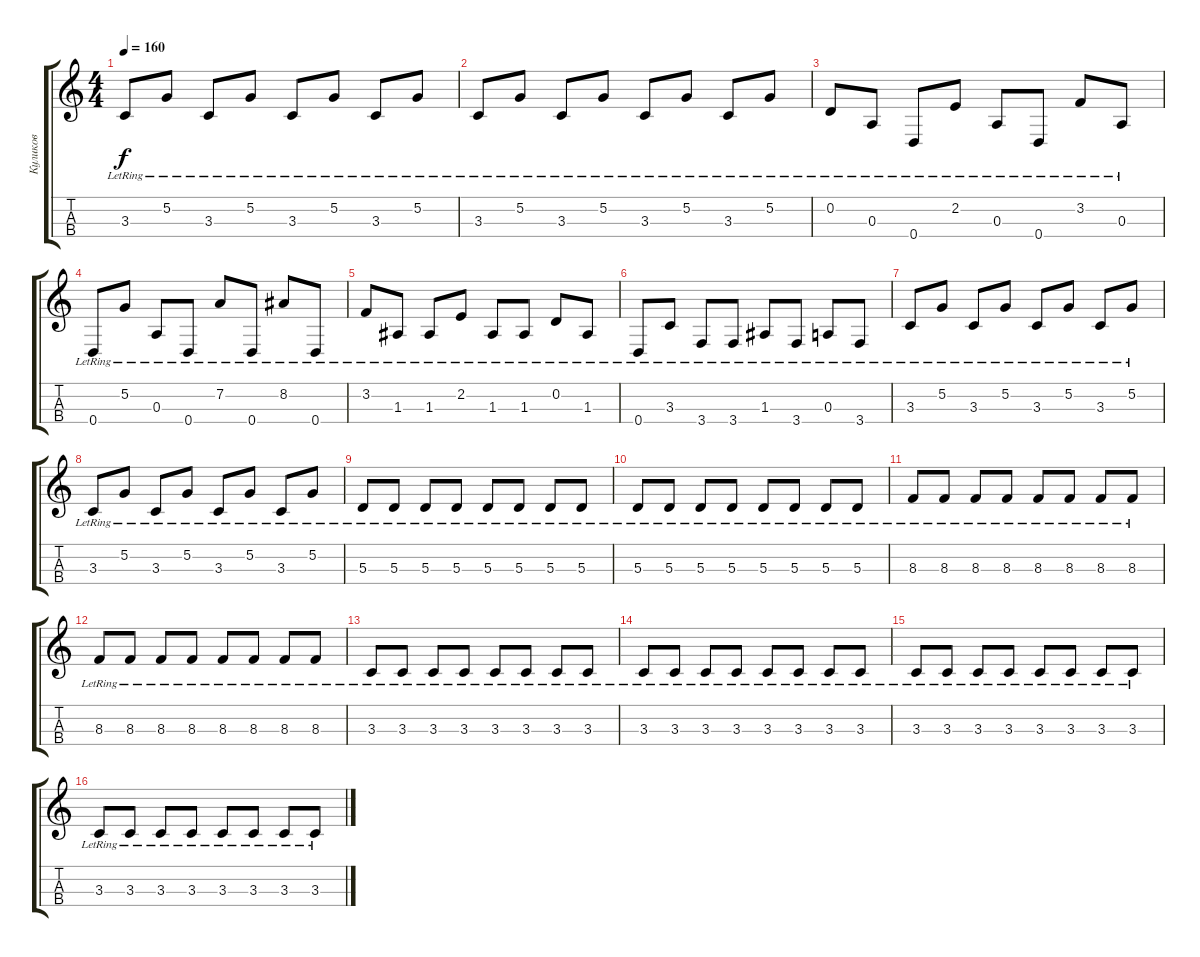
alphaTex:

\track ("Куликов" "Куликов") {instrument electricbassfinger}
\staff {score tabs}
\tuning (G3 D3 A2 D2) {hide}
\ts (4 4)
\tempo 160
\clef g2
\ks c
3.3{lr}.8{dy f} 5.2{lr}.8 3.3{lr}.8 5.2{lr}.8 3.3{lr}.8 5.2{lr}.8 3.3{lr}.8 5.2{lr}.8 |
3.3{lr}.8 5.2{lr}.8 3.3{lr}.8 5.2{lr}.8 3.3{lr}.8 5.2{lr}.8 3.3{lr}.8 5.2{lr}.8 |
0.2{lr}.8 0.3{lr}.8 0.4{lr}.8 2.2{lr}.8 0.3{lr}.8 0.4{lr}.8 3.2{lr}.8 0.3{lr}.8 |
0.4{lr}.8 5.2{lr}.8 0.3{lr}.8 0.4{lr}.8 7.2{lr}.8 0.4{lr}.8 8.2{lr}.8 0.4{lr}.8 |
3.2{lr}.8 1.3{lr}.8 1.3{lr}.8 2.2{lr}.8 1.3{lr}.8 1.3{lr}.8 0.2{lr}.8 1.3{lr}.8 |
0.4{lr}.8 3.3{lr}.8 3.4{lr}.8 3.4{lr}.8 1.3{lr}.8 3.4{lr}.8 0.3{lr}.8 3.4{lr}.8 |
3.3{lr}.8 5.2{lr}.8 3.3{lr}.8 5.2{lr}.8 3.3{lr}.8 5.2{lr}.8 3.3{lr}.8 5.2{lr}.8 |
3.3{lr}.8 5.2{lr}.8 3.3{lr}.8 5.2{lr}.8 3.3{lr}.8 5.2{lr}.8 3.3{lr}.8 5.2{lr}.8 |
5.3{lr}.8 5.3{lr}.8 5.3{lr}.8 5.3{lr}.8 5.3{lr}.8 5.3{lr}.8 5.3{lr}.8 5.3{lr}.8 |
5.3{lr}.8 5.3{lr}.8 5.3{lr}.8 5.3{lr}.8 5.3{lr}.8 5.3{lr}.8 5.3{lr}.8 5.3{lr}.8 |
8.3{lr}.8 8.3{lr}.8 8.3{lr}.8 8.3{lr}.8 8.3{lr}.8 8.3{lr}.8 8.3{lr}.8 8.3{lr}.8 |
8.3{lr}.8 8.3{lr}.8 8.3{lr}.8 8.3{lr}.8 8.3{lr}.8 8.3{lr}.8 8.3{lr}.8 8.3{lr}.8 |
3.3{lr}.8 3.3{lr}.8 3.3{lr}.8 3.3{lr}.8 3.3{lr}.8 3.3{lr}.8 3.3{lr}.8 3.3{lr}.8 |
3.3{lr}.8 3.3{lr}.8 3.3{lr}.8 3.3{lr}.8 3.3{lr}.8 3.3{lr}.8 3.3{lr}.8 3.3{lr}.8 |
3.3{lr}.8 3.3{lr}.8 3.3{lr}.8 3.3{lr}.8 3.3{lr}.8 3.3{lr}.8 3.3{lr}.8 3.3{lr}.8 |
3.3{lr}.8 3.3{lr}.8 3.3{lr}.8 3.3{lr}.8 3.3{lr}.8 3.3{lr}.8 3.3{lr}.8 3.3{lr}.8
